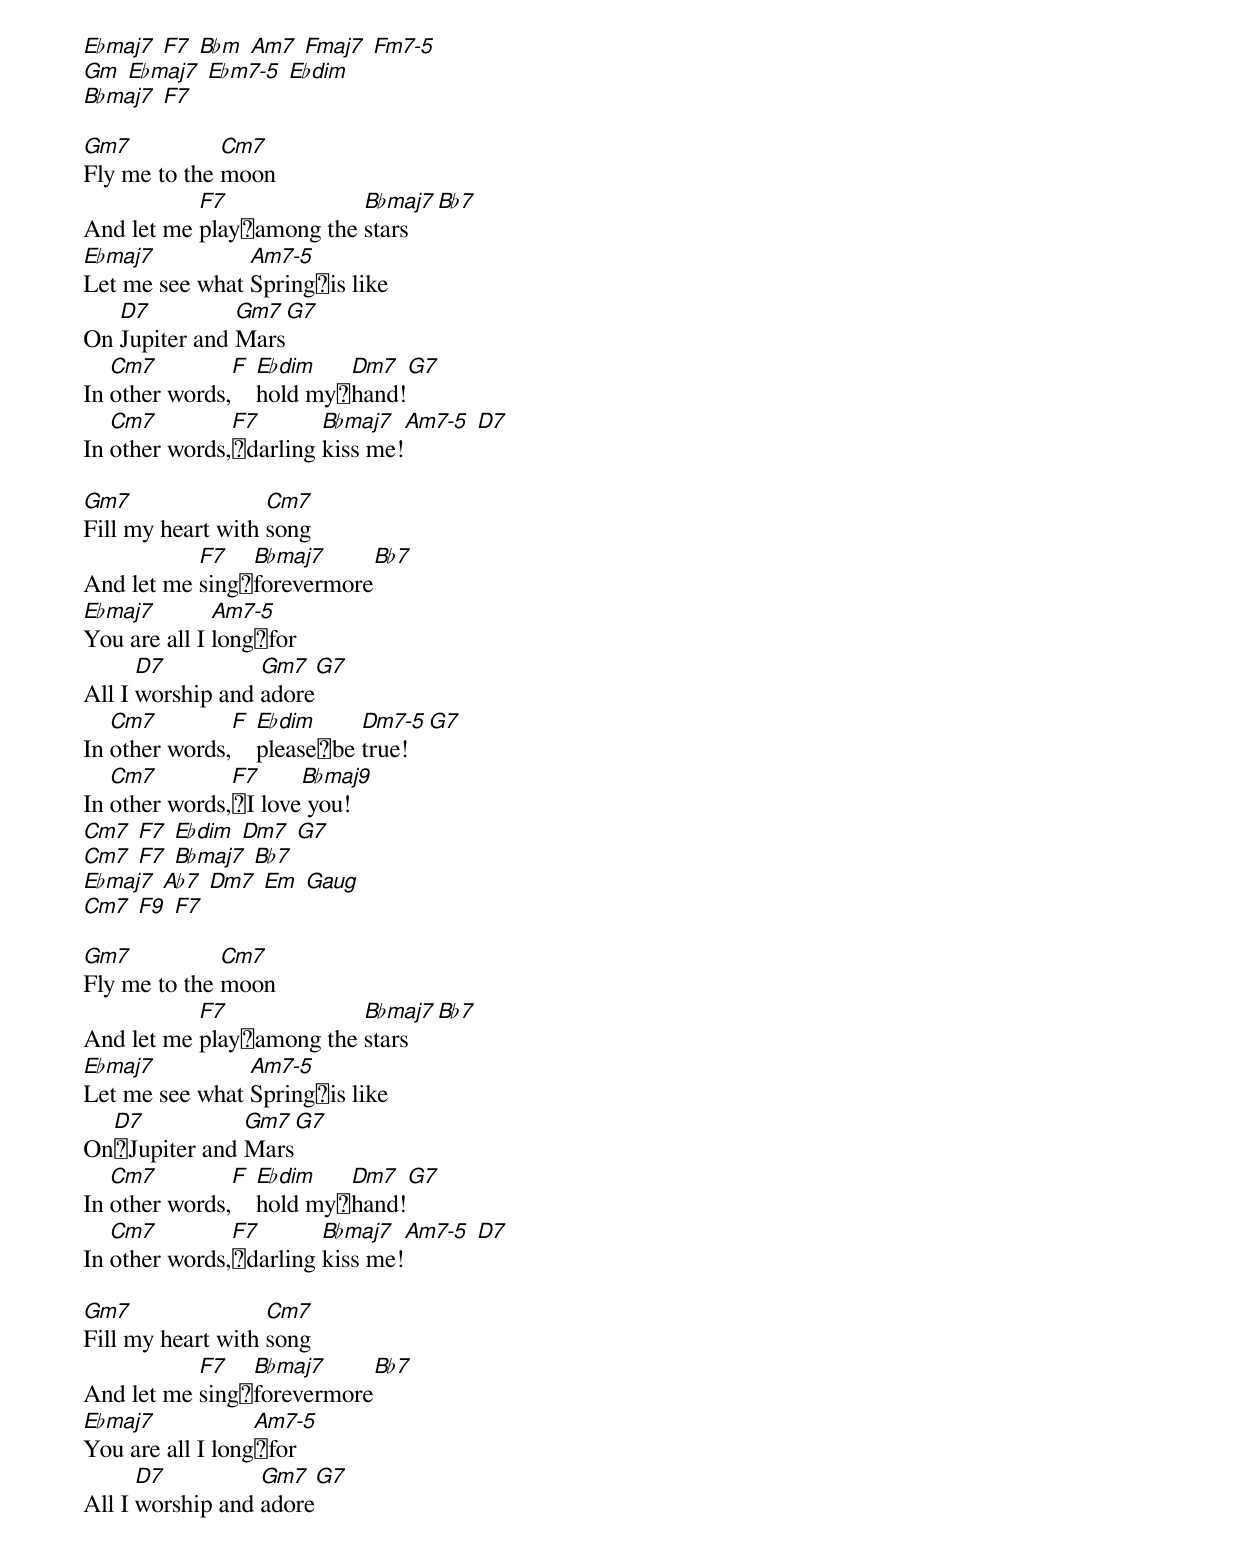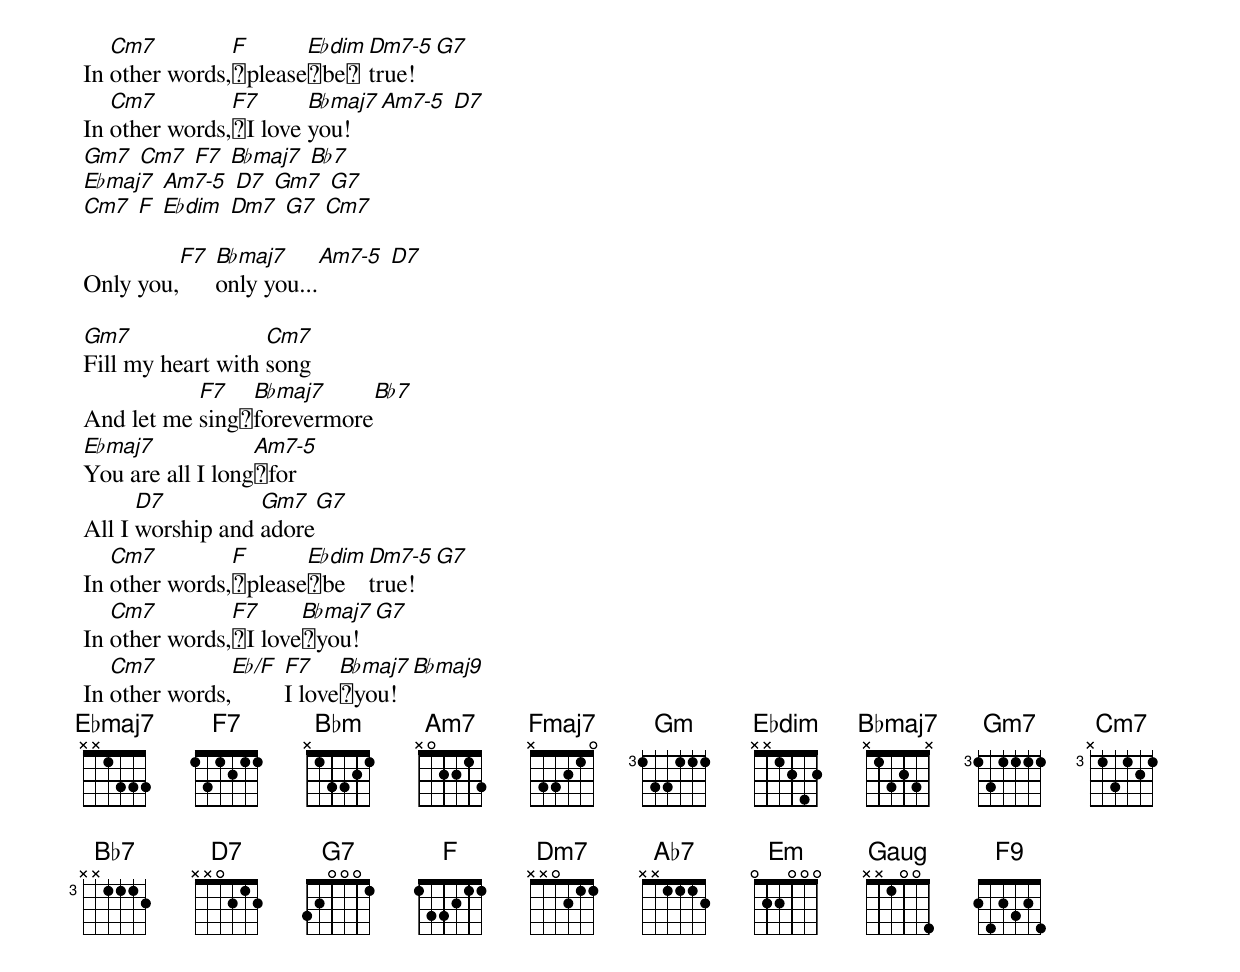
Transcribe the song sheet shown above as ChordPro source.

[E♭maj7]　[F7]　[B♭m]　[Am7]　[Fmaj7]　[Fm7-5]
[Gm]　[E♭maj7]　[E♭m7-5]　[E♭dim]
[B♭maj7]　[F7]

[Gm7]Fly me to the [Cm7]moon
And let me [F7]play　among the [B♭maj7]stars[B♭7]
[E♭maj7]Let me see what [Am7-5]Spring　is like
On [D7]Jupiter and [Gm7]Mars[G7]
In [Cm7]other words,[F]　[E♭dim]hold my　[Dm7]hand![G7]
In [Cm7]other words,[F7]　darling [B♭maj7]kiss me![Am7-5]　[D7]

[Gm7]Fill my heart with [Cm7]song
And let me [F7]sing　[B♭maj7]forevermore[B♭7]
[E♭maj7]You are all I [Am7-5]long　for
All I [D7]worship and [Gm7]adore[G7]
In [Cm7]other words,[F]　[E♭dim]please　be [Dm7-5]true![G7]
In [Cm7]other words,[F7]　I love[B♭maj9] you!
[Cm7]　[F7]　[E♭dim]　[Dm7]　[G7]
[Cm7]　[F7]　[B♭maj7]　[B♭7]
[E♭maj7]　[A♭7]　[Dm7]　[Em]　[Gaug]
[Cm7]　[F9]　[F7]

[Gm7]Fly me to the [Cm7]moon
And let me [F7]play　among the [B♭maj7]stars[B♭7]
[E♭maj7]Let me see what [Am7-5]Spring　is like
On[D7]　Jupiter and [Gm7]Mars[G7]
In [Cm7]other words,[F]　[E♭dim]hold my　[Dm7]hand![G7]
In [Cm7]other words,[F7]　darling [B♭maj7]kiss me![Am7-5]　[D7]

[Gm7]Fill my heart with [Cm7]song
And let me [F7]sing　[B♭maj7]forevermore[B♭7]
[E♭maj7]You are all I long[Am7-5]　for
All I [D7]worship and [Gm7]adore[G7]
In [Cm7]other words,[F]　please[E♭dim]　be　[Dm7-5]true![G7]
In [Cm7]other words,[F7]　I love [B♭maj7]you![Am7-5]　[D7]
[Gm7]　[Cm7]　[F7]　[B♭maj7]　[B♭7]
[E♭maj7]　[Am7-5]　[D7]　[Gm7]　[G7]
[Cm7]　[F]　[E♭dim]　[Dm7]　[G7]　[Cm7]

Only you,[F7]　[B♭maj7]only you...[Am7-5]　[D7]

[Gm7]Fill my heart with [Cm7]song
And let me [F7]sing　[B♭maj7]forevermore[B♭7]
[E♭maj7]You are all I long[Am7-5]　for
All I [D7]worship and [Gm7]adore[G7]
In [Cm7]other words,[F]　please[E♭dim]　be [Dm7-5]true![G7]
In [Cm7]other words,[F7]　I love[B♭maj7]　you![G7]
In [Cm7]other words,[E♭/F]　[F7]I love[B♭maj7]　you![B♭maj9]
